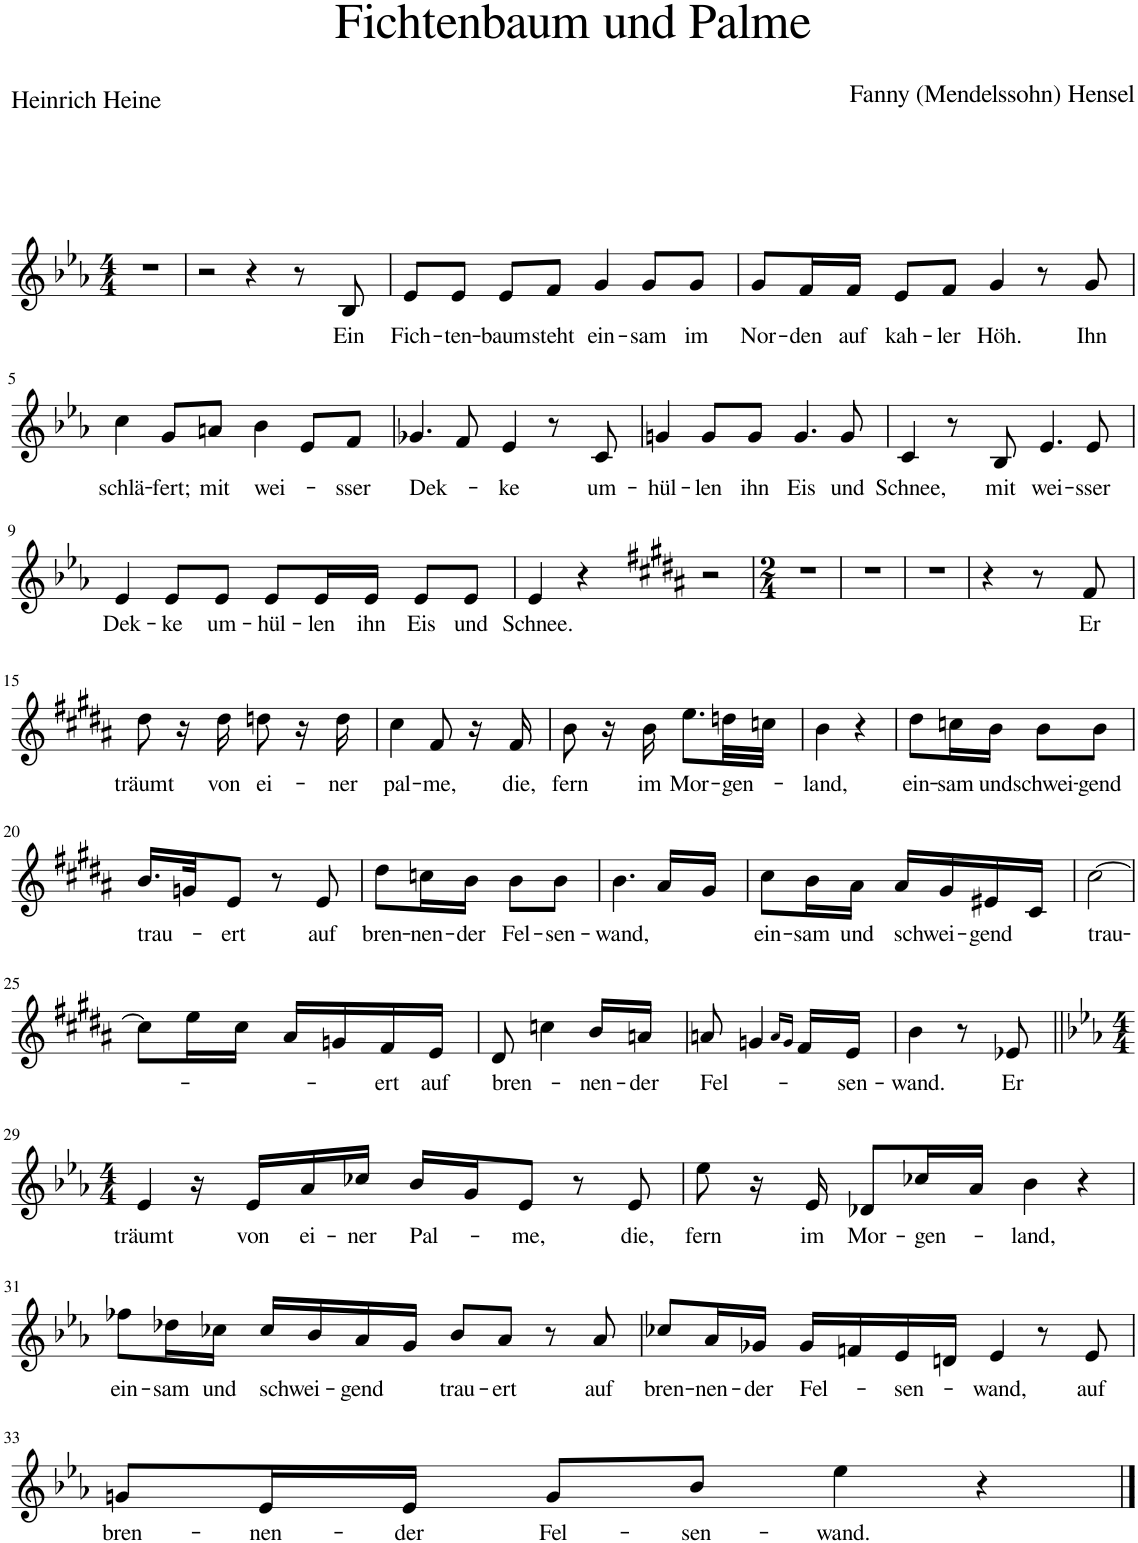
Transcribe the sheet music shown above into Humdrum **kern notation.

**kern	**text
*part1	*part1
*staff1	*staff1
*I"Piano	*
*I'Pno	*
*clefG2	*
*k[b-e-a-]	*
*M4/4	*
=1	=1
1r	.
=2	=2
2r	.
4r	.
8r	.
!	!LO:LY:b
8B-/	Ein
=3	=3
!	!LO:LY:b
8e-/L	Fich-
!	!LO:LY:b
8e-/J	-ten-
!	!LO:LY:b
8e-/L	-baum
!	!LO:LY:b
8f/J	steht
!	!LO:LY:b
4g/	ein-
!	!LO:LY:b
8g/L	-sam
!	!LO:LY:b
8g/J	im
=4	=4
!	!LO:LY:b
8g/L	Nor-
!	!LO:LY:b
16f/L	-den
!	!LO:LY:b
16f/JJ	auf
!	!LO:LY:b
8e-/L	kah-
!	!LO:LY:b
8f/J	-ler
!	!LO:LY:b
4g/	Höh.
8r	.
!	!LO:LY:b
8g/	Ihn
!!LO:LB:g=z
=5	=5
!	!LO:LY:b
4cc\	schlä-
!	!LO:LY:b
8g/L	-fert;
!	!LO:LY:b
8an/J	mit
!	!LO:LY:b
4b-\	wei-
8e-/L	.
!	!LO:LY:b
8f/J	-sser
=6	=6
!	!LO:LY:b
4.g-X/	Dek-
8f/	.
!	!LO:LY:b
4e-/	-ke
8r	.
!	!LO:LY:b
8c/	um-
=7	=7
!	!LO:LY:b
4gn/	-hül-
!	!LO:LY:b
8g/L	-len
!	!LO:LY:b
8g/J	ihn
!	!LO:LY:b
4.g/	Eis
!	!LO:LY:b
8g/	und
=8	=8
!	!LO:LY:b
4c/	Schnee,
8r	.
!	!LO:LY:b
8B-/	mit
!	!LO:LY:b
4.e-/	wei-
!	!LO:LY:b
8e-/	-sser
!!LO:LB:g=z
=9	=9
!	!LO:LY:b
4e-/	Dek-
!	!LO:LY:b
8e-/L	-ke
!	!LO:LY:b
8e-/J	um-
!	!LO:LY:b
8e-/L	-hül-
!	!LO:LY:b
16e-/L	-len
!	!LO:LY:b
16e-/JJ	ihn
!	!LO:LY:b
8e-/L	Eis
!	!LO:LY:b
8e-/J	und
=10	=10
!	!LO:LY:b
4e-/	Schnee.
4r	.
2r	.
=11	=11
*M2/4	*
2r	.
=12	=12
2r	.
=13	=13
2r	.
=14	=14
4r	.
8r	.
!	!LO:LY:b
8f#/	Er
!!LO:LB:g=z
=15	=15
!	!LO:LY:b
8dd#\	träumt
16r	.
!	!LO:LY:b
16dd#\	von
!	!LO:LY:b
8ddn\	ei-
16r	.
!	!LO:LY:b
16dd\	-ner
=16	=16
!	!LO:LY:b
4cc#\	pal-
!	!LO:LY:b
8f#/	-me,
16r	.
!	!LO:LY:b
16f#/	die,
=17	=17
!	!LO:LY:b
8b\	fern
16r	.
!	!LO:LY:b
16b\	im
!	!LO:LY:b
8.ee\L	Mor-
!	!LO:LY:b
32ddn\LL	-gen-
32ccn\JJJ	.
=18	=18
!	!LO:LY:b
4b\	-land,
4r	.
=19	=19
!	!LO:LY:b
8dd#\L	ein-
!	!LO:LY:b
16ccn\L	-sam
!	!LO:LY:b
16b\JJ	und
!	!LO:LY:b
8b\L	schwei-
!	!LO:LY:b
8b\J	-gend
!!LO:LB:g=z
=20	=20
!	!LO:LY:b
16.b/LL	trau-
32gn/JK	.
!	!LO:LY:b
8e/J	-ert
8r	.
!	!LO:LY:b
8e/	auf
=21	=21
!	!LO:LY:b
8dd#\L	bren-
!	!LO:LY:b
16ccn\L	-nen-
!	!LO:LY:b
16b\JJ	-der
!	!LO:LY:b
8b\L	Fel-
!	!LO:LY:b
8b\J	-sen-
=22	=22
!	!LO:LY:b
4.b\	wand,
16a#/LL	.
16g#/JJ	.
=23	=23
!	!LO:LY:b
8cc#\L	ein-
!	!LO:LY:b
16b\L	-sam
!	!LO:LY:b
16a#\JJ	und
!	!LO:LY:b
16a#/LL	schwei-
16g#/	.
!	!LO:LY:b
16e#X/	-gend
16c#/JJ	.
=24	=24
!	!LO:LY:b
[2cc#\	trau-
!!LO:LB:g=z
=25	=25
8cc#\L]	.
16ee\L	.
16cc#\JJ	.
16a#/LL	.
16gn/	.
!	!LO:LY:b
16f#/	-ert
!	!LO:LY:b
16e/JJ	auf
=26	=26
!	!LO:LY:b
8d#/	bren-
4ccn\	.
!	!LO:LY:b
16b/LL	-nen-
!	!LO:LY:b
16an/JJ	-der
=27	=27
!	!LO:LY:b
8an/	Fel-
4gn/	.
16qa/LL	.
16qg/JJ	.
16f#/LL	.
!	!LO:LY:b
16e/JJ	-sen-
=28	=28
!	!LO:LY:b
4b\	-wand.
8r	.
!	!LO:LY:b
8e-X/	Er
!!LO:LB:g=z
=29||	=29||
*k[b-e-a-]	*
*M4/4	*
!	!LO:LY:b
4e-/	träumt
16r	.
!	!LO:LY:b
16e-/LL	von
!	!LO:LY:b
16a-/	ei-
!	!LO:LY:b
16cc-X/JJ	-ner
!	!LO:LY:b
16b-/LL	Pal-
16g/J	.
!	!LO:LY:b
8e-/J	-me,
8r	.
!	!LO:LY:b
8e-/	die,
=30	=30
!	!LO:LY:b
8ee-\	fern
16r	.
!	!LO:LY:b
16e-/	im
!	!LO:LY:b
8d-X/L	Mor-
!	!LO:LY:b
16cc-X/L	-gen-
16a-/JJ	.
!	!LO:LY:b
4b-\	-land,
4r	.
!!LO:LB:g=z
=31	=31
!	!LO:LY:b
8ff-X\L	ein-
!	!LO:LY:b
16dd-X\L	-sam
!	!LO:LY:b
16cc-X\JJ	und
!	!LO:LY:b
16cc-/LL	schwei-
16b-/	.
!	!LO:LY:b
16a-/	-gend
16g/JJ	.
!	!LO:LY:b
8b-/L	trau-
!	!LO:LY:b
8a-/J	-ert
8r	.
!	!LO:LY:b
8a-/	auf
=32	=32
!	!LO:LY:b
8cc-X/L	bren-
!	!LO:LY:b
16a-/L	-nen-
!	!LO:LY:b
16g-X/JJ	-der
!	!LO:LY:b
16g-/LL	Fel-
16fn/	.
!	!LO:LY:b
16e-/	-sen-
16dn/JJ	.
!	!LO:LY:b
4e-/	wand,
8r	.
!	!LO:LY:b
8e-/	auf
!!LO:LB:g=z
=33	=33
!	!LO:LY:b
8gn/L	bren-
!	!LO:LY:b
16e-/L	-nen-
!	!LO:LY:b
16e-/JJ	-der
!	!LO:LY:b
8g/L	Fel-
!	!LO:LY:b
8b-/J	-sen-
!	!LO:LY:b
4ee-\	-wand.
4r	.
==	==
*-	*-
